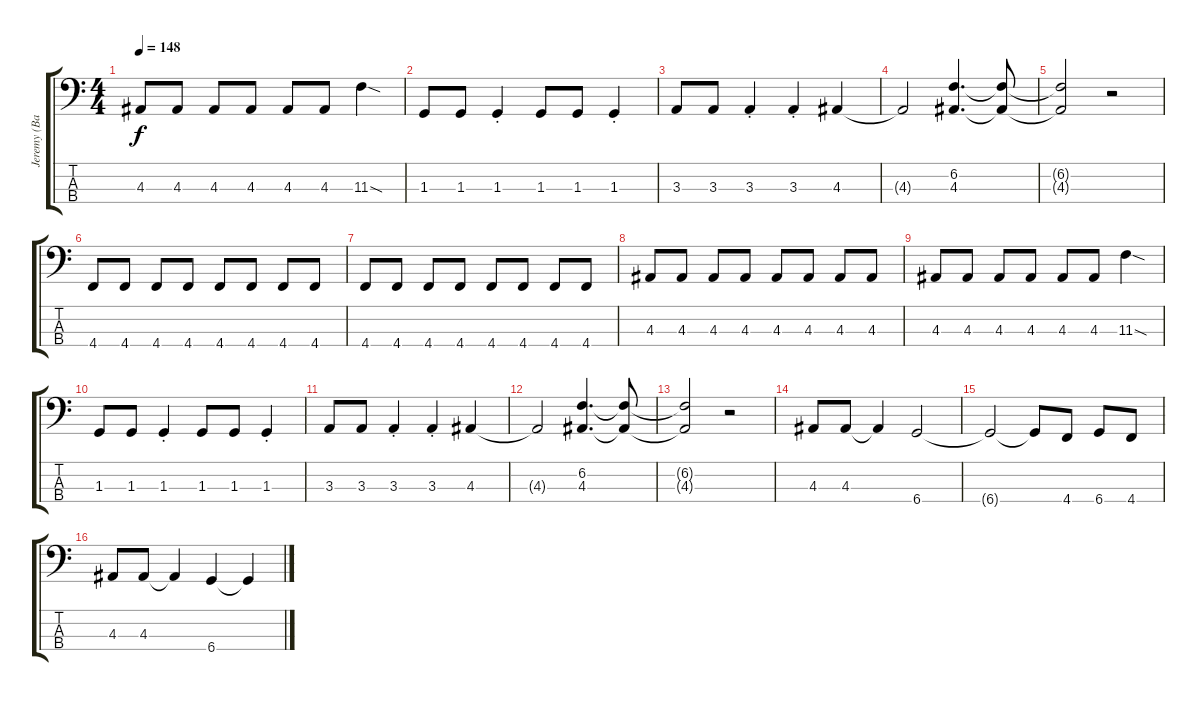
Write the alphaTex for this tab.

\track ("Jeremy (Bass)" "Jeremy (Ba") {instrument electricbasspick}
\staff {score tabs}
\tuning (E2 B1 Gb1 Db1) {hide}
\ts (4 4)
\tempo 148
\clef f4
\ks c
4.3.8{dy f} 4.3.8 4.3.8 4.3.8 4.3.8 4.3.8 11.3{sod}.4 |
1.3.8 1.3.8 1.3{st}.4 1.3.8 1.3.8 1.3{st}.4 |
3.3.8 3.3.8 3.3{st}.4 3.3{st}.4 4.3.4 |
4.3{t}.2 (6.2 4.3).4{d} (6.2{t} 4.3{t}).8 |
(6.2{t} 4.3{t}).2 r.2 |
4.4.8 4.4.8 4.4.8 4.4.8 4.4.8 4.4.8 4.4.8 4.4.8 |
4.4.8 4.4.8 4.4.8 4.4.8 4.4.8 4.4.8 4.4.8 4.4.8 |
4.3.8 4.3.8 4.3.8 4.3.8 4.3.8 4.3.8 4.3.8 4.3.8 |
4.3.8 4.3.8 4.3.8 4.3.8 4.3.8 4.3.8 11.3{sod}.4 |
1.3.8 1.3.8 1.3{st}.4 1.3.8 1.3.8 1.3{st}.4 |
3.3.8 3.3.8 3.3{st}.4 3.3{st}.4 4.3.4 |
4.3{t}.2 (6.2 4.3).4{d} (6.2{t} 4.3{t}).8 |
(6.2{t} 4.3{t}).2 r.2 |
4.3.8 4.3.8 4.3{t}.4 6.4.2 |
6.4{t}.2 6.4{t}.8 4.4.8 6.4.8 4.4.8 |
4.3.8 4.3.8 4.3{t}.4 6.4.4 6.4{t}.4
